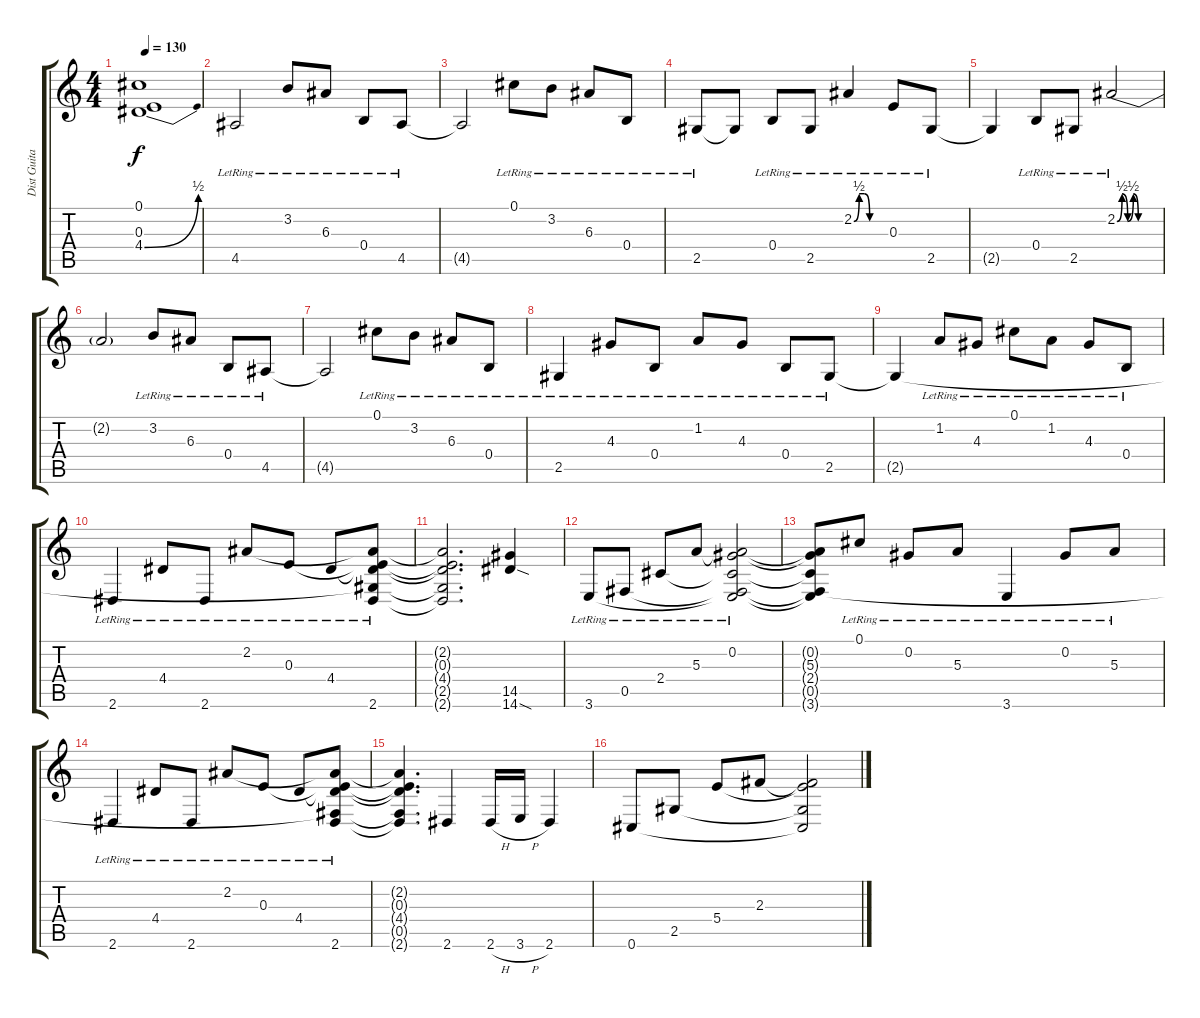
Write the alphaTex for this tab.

\track ("Dist Guitar 1 Vanco" "Dist Guita") {instrument overdrivenguitar}
\staff {score tabs}
\tuning (Db4 Ab3 E3 B2 Gb2 Db2) {hide}
\ts (4 4)
\tempo 130
\clef g2
\ks c
(0.1{t} 0.3{t} 4.4{be (bend 0 0 60 2) t}).1{dy f} |
4.5{lr}.2 3.2{lr}.8 6.3{lr}.8 0.4{lr}.8 4.5{lr}.8 |
4.5{t}.2 0.1{lr}.8 3.2{lr}.8 6.3{lr}.8 0.4{lr}.8 |
2.5{lr}.8 2.5{t}.8 0.4{lr}.8 2.5{lr}.8 2.2{be (custom 0 0 10 2 20 2 30 0 60 0) lr}.4 0.3{lr}.8 2.5{lr}.8 |
2.5{t}.4 0.4{lr}.8 2.5{lr}.8 2.2{be (custom 0 0 7 2 15 0 23 2 30 0 60 0) lr}.2 |
2.2{t}.2 3.2{lr}.8 6.3{lr}.8 0.4{lr}.8 4.5{lr}.8 |
4.5{t}.2 0.1{lr}.8 3.2{lr}.8 6.3{lr}.8 0.4{lr}.8 |
2.5{lr}.4 4.3{lr}.8 0.4{lr}.8 1.2{lr}.8 4.3{lr}.8 0.4{lr}.8 2.5{lr}.8 |
2.5{t}.4 1.2{lr}.8 4.3{lr}.8 0.1{lr}.8 1.2{lr}.8 4.3{lr}.8 0.4{lr}.8 |
2.6{lr}.4 4.4{lr}.8 2.6{lr}.8 2.2{lr}.8 0.3{lr}.8 4.4{lr}.8 (2.2{t} 0.3{t} 4.4{t} 2.5{t} 2.6{lr}).8 |
(2.2{t} 0.3{t} 4.4{t} 2.5{t} 2.6{t}).2{d} (14.5 14.6{sod}).4 |
3.6{lr}.8 0.5{lr}.8 2.4{lr}.8 5.3{lr}.8 (0.2{lr} 5.3{t} 2.4{t} 0.5{t} 3.6{t}).2 |
(0.2{t} 5.3{t} 2.4{t} 0.5{t} 3.6{t}).8 0.1{lr}.8 0.2{lr}.8 5.3{lr}.8 3.6{lr}.4 0.2{lr}.8 5.3{lr}.8 |
2.6{lr}.4 4.4{lr}.8 2.6{lr}.8 2.2{lr}.8 0.3{lr}.8 4.4{lr}.8 (2.2{t} 0.3{t} 4.4{t} 0.5{t} 2.6{lr}).8 |
(2.2{t} 0.3{t} 4.4{t} 0.5{t} 2.6{t}).4{d} 2.6.4 2.6{h}.16 3.6{h}.16 2.6.4 |
0.6.8 2.5.8 5.4.8 2.3.8 (2.3{t} 5.4{t} 2.5{t} 0.6{t}).2
